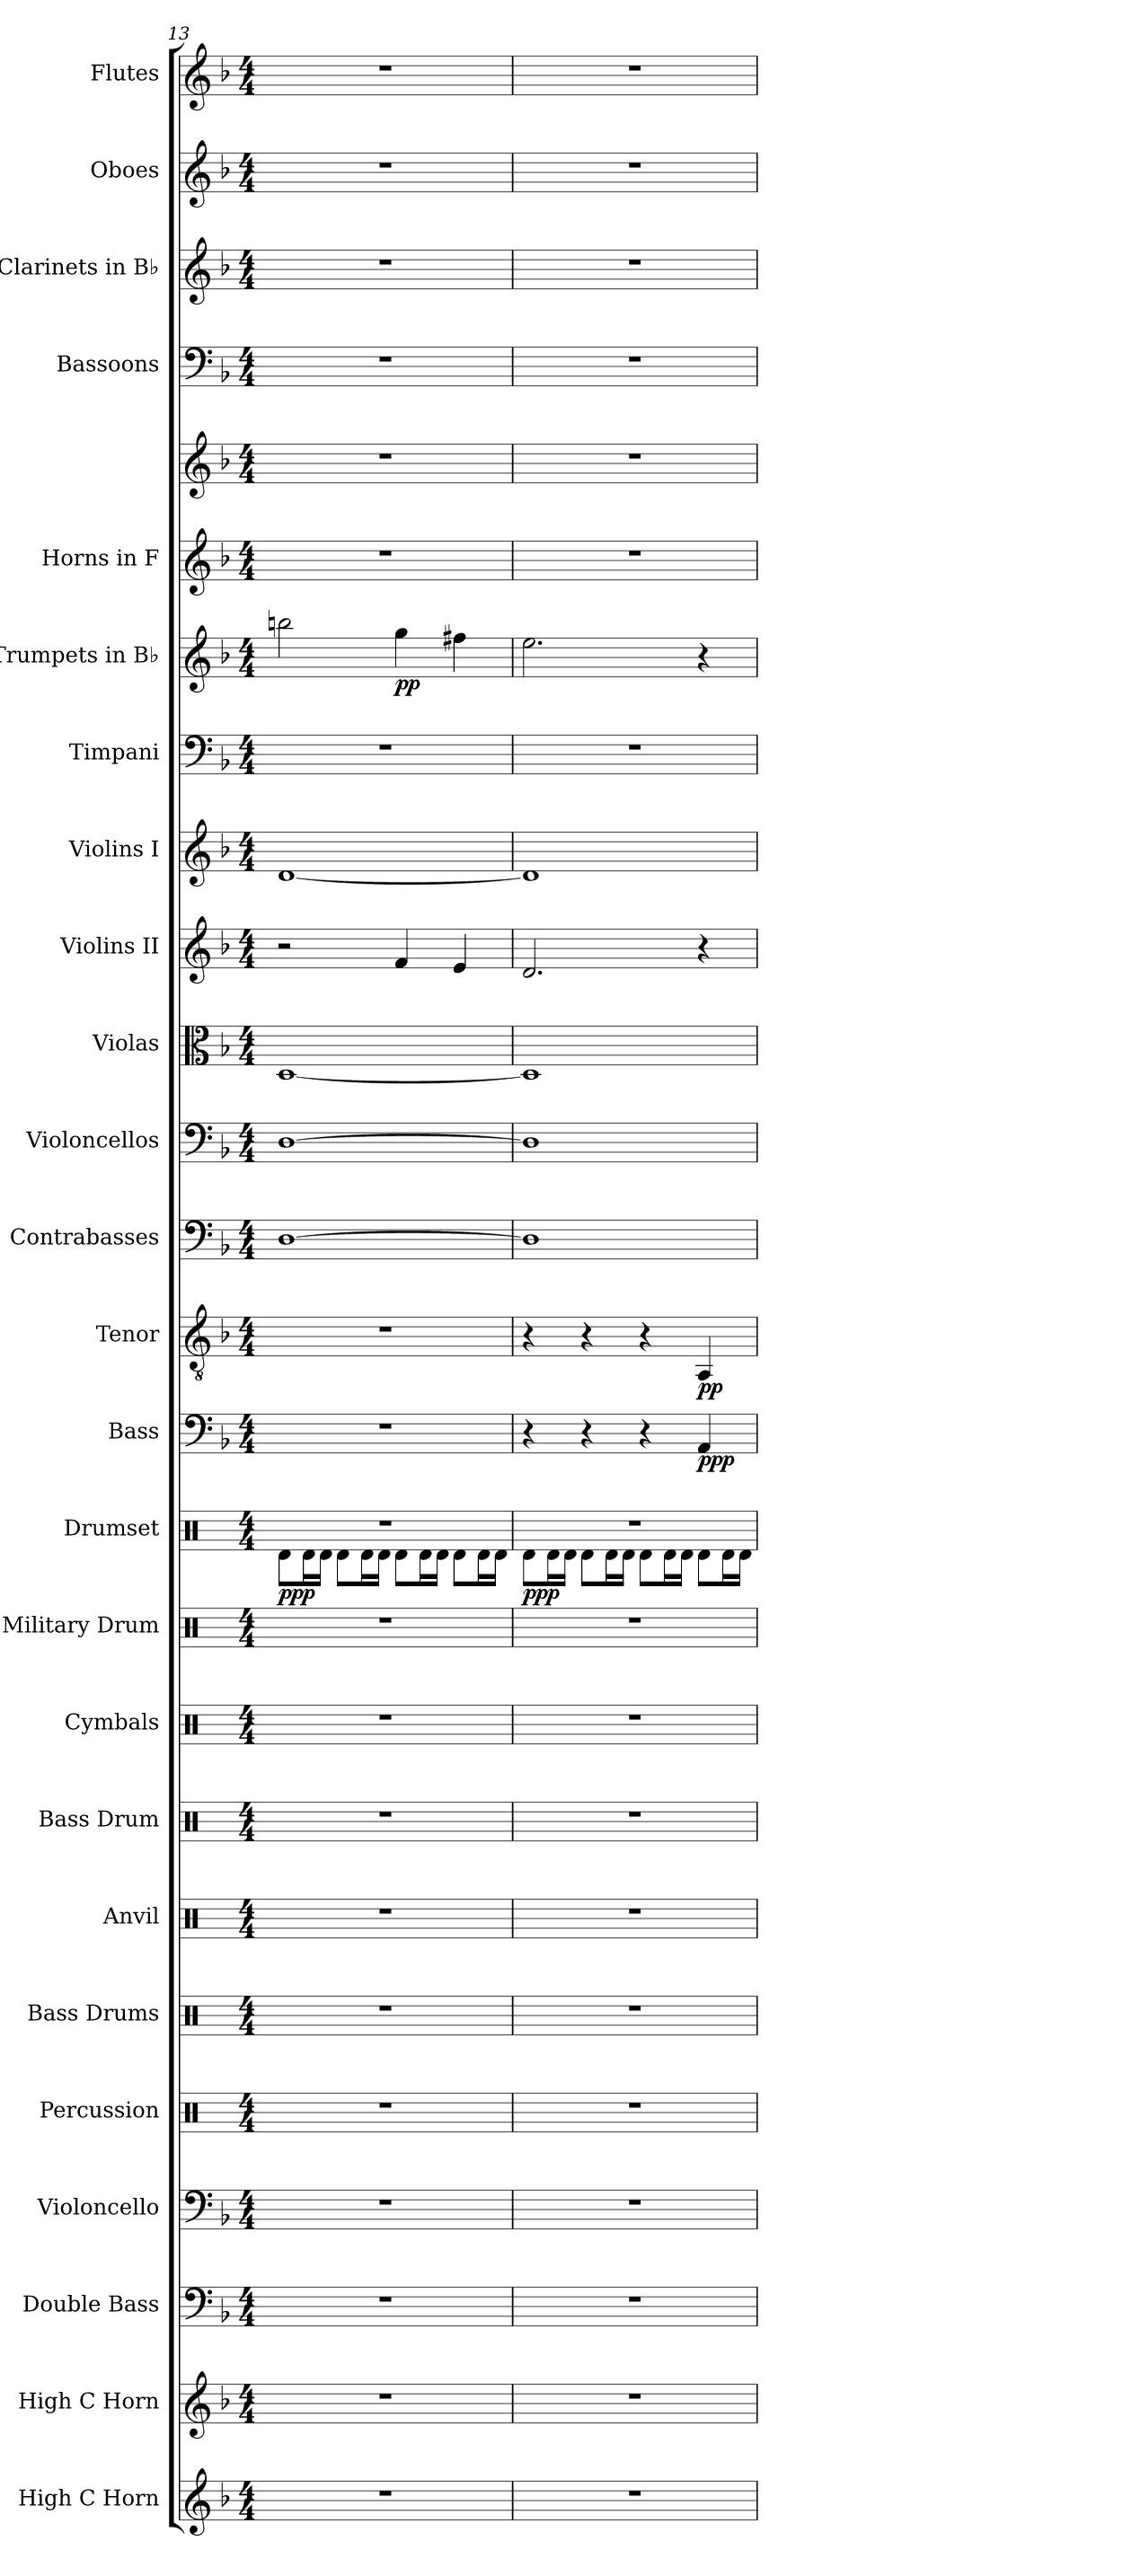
**kern	**kern	**kern	**kern	**kern	**kern	**kern	**kern	**kern	**kern	**kern	**dynam	**kern	**dynam	**kern	**dynam	**kern	**kern	**kern	**kern	**kern	**kern	**kern	**dynam	**kern	**kern	**kern	**kern	**kern	**kern
*part25	*part24	*part23	*part22	*part21	*part20	*part19	*part18	*part17	*part16	*part15	*part15	*part14	*part14	*part13	*part13	*part12	*part11	*part10	*part9	*part8	*part7	*part6	*part6	*part5	*part5	*part4	*part3	*part2	*part1
*staff26	*staff25	*staff24	*staff23	*staff22	*staff21	*staff20	*staff19	*staff18	*staff17	*staff16	*staff16	*staff15	*staff15	*staff14	*staff14	*staff13	*staff12	*staff11	*staff10	*staff9	*staff8	*staff7	*staff7	*staff6	*staff5	*staff4	*staff3	*staff2	*staff1
*I"High C Horn	*I"High C Horn	*I"Double Bass	*I"Violoncello	*I"Percussion	*I"Bass Drums	*I"Anvil	*I"Bass Drum	*I"Cymbals	*I"Military Drum	*I"Drumset	*	*I"Bass	*	*I"Tenor	*	*I"Contrabasses	*I"Violoncellos	*I"Violas	*I"Violins II	*I"Violins I	*I"Timpani	*I"Trumpets in B♭	*	*I"Horns in F	*	*I"Bassoons	*I"Clarinets in B♭	*I"Oboes	*I"Flutes
*I'H. C Hn.	*I'H. C Hn.	*I'Db.	*I'Vc.	*I'Perc.	*I'B.D.	*I'Anv.	*I'B. Dr.	*I'Cym.	*I'Mil. Dr.	*I'Drs.	*	*I'B.	*	*I'T.	*	*I'Cb.	*I'Vc.	*I'Vla.	*I'Vln. II	*I'Vln. I	*I'Timp.	*	*	*	*	*I'Bsn.	*	*I'Ob.	*I'Fl.
!!LO:PB:g=z
*clefG2	*clefG2	*clefF4	*clefF4	*clefX	*clefX	*clefX	*clefX	*clefX	*clefX	*clefX	*	*clefF4	*	*clefGv2	*	*clefF4	*clefF4	*clefC3	*clefG2	*clefG2	*clefF4	*clefG2	*	*clefG2	*clefG2	*clefF4	*clefG2	*clefG2	*clefG2
*ITrd7c12	*ITrd7c12	*ITrd7c12	*	*	*	*	*	*	*	*	*	*	*	*	*	*ITrd7c12	*	*	*	*	*	*ITrd1c2	*	*ITrd4c7	*ITrd4c7	*	*ITrd1c2	*	*
*k[b-]	*k[b-]	*k[b-]	*k[b-]	*k[]	*k[]	*k[]	*k[]	*k[]	*k[]	*k[]	*	*k[b-]	*	*k[b-]	*	*k[b-]	*k[b-]	*k[b-]	*k[b-]	*k[b-]	*k[b-]	*k[b-e-a-]	*	*k[b-e-]	*k[b-e-]	*k[b-]	*k[b-e-a-]	*k[b-]	*k[b-]
*M4/4	*M4/4	*M4/4	*M4/4	*M4/4	*M4/4	*M4/4	*M4/4	*M4/4	*M4/4	*M4/4	*	*M4/4	*	*M4/4	*	*M4/4	*M4/4	*M4/4	*M4/4	*M4/4	*M4/4	*M4/4	*	*M4/4	*M4/4	*M4/4	*M4/4	*M4/4	*M4/4
=13	=13	=13	=13	=13	=13	=13	=13	=13	=13	=13	=13	=13	=13	=13	=13	=13	=13	=13	=13	=13	=13	=13	=13	=13	=13	=13	=13	=13	=13
*	*	*	*	*	*	*	*	*	*	*^	*	*	*	*	*	*	*	*	*	*	*	*	*	*	*	*	*	*	*
!	!	!	!	!	!	!	!	!	!	!	!	!LO:DY:b	!	!	!	!	!	!	!	!	!	!	!	!	!	!	!	!	!	!
1r	1r	1r	1r	1r	1r	1r	1r	1r	1r	1r	8Rd\L	ppp	1r	.	1r	.	[1DD	[1D	[1D	2r	[1d	1r	2aan\	.	1r	1r	1r	1r	1r	1r
.	.	.	.	.	.	.	.	.	.	.	16Rd\L	.	.	.	.	.	.	.	.	.	.	.	.	.	.	.	.	.	.	.
.	.	.	.	.	.	.	.	.	.	.	16Rd\JJ	.	.	.	.	.	.	.	.	.	.	.	.	.	.	.	.	.	.	.
.	.	.	.	.	.	.	.	.	.	.	8Rd\L	.	.	.	.	.	.	.	.	.	.	.	.	.	.	.	.	.	.	.
.	.	.	.	.	.	.	.	.	.	.	16Rd\L	.	.	.	.	.	.	.	.	.	.	.	.	.	.	.	.	.	.	.
.	.	.	.	.	.	.	.	.	.	.	16Rd\JJ	.	.	.	.	.	.	.	.	.	.	.	.	.	.	.	.	.	.	.
!	!	!	!	!	!	!	!	!	!	!	!	!	!	!	!	!	!	!	!	!	!	!	!	!LO:DY:b	!	!	!	!	!	!
.	.	.	.	.	.	.	.	.	.	.	8Rd\L	.	.	.	.	.	.	.	.	4f/	.	.	4ff\	pp	.	.	.	.	.	.
.	.	.	.	.	.	.	.	.	.	.	16Rd\L	.	.	.	.	.	.	.	.	.	.	.	.	.	.	.	.	.	.	.
.	.	.	.	.	.	.	.	.	.	.	16Rd\JJ	.	.	.	.	.	.	.	.	.	.	.	.	.	.	.	.	.	.	.
.	.	.	.	.	.	.	.	.	.	.	8Rd\L	.	.	.	.	.	.	.	.	4e/	.	.	4een\	.	.	.	.	.	.	.
.	.	.	.	.	.	.	.	.	.	.	16Rd\L	.	.	.	.	.	.	.	.	.	.	.	.	.	.	.	.	.	.	.
.	.	.	.	.	.	.	.	.	.	.	16Rd\JJ	.	.	.	.	.	.	.	.	.	.	.	.	.	.	.	.	.	.	.
=14	=14	=14	=14	=14	=14	=14	=14	=14	=14	=14	=14	=14	=14	=14	=14	=14	=14	=14	=14	=14	=14	=14	=14	=14	=14	=14	=14	=14	=14	=14
!	!	!	!	!	!	!	!	!	!	!	!	!LO:DY:b	!	!	!	!	!	!	!	!	!	!	!	!	!	!	!	!	!	!
1r	1r	1r	1r	1r	1r	1r	1r	1r	1r	1r	8Rd\L	ppp	4r	.	4r	.	1DD]	1D]	1D]	2.d/	1d]	1r	2.dd\	.	1r	1r	1r	1r	1r	1r
.	.	.	.	.	.	.	.	.	.	.	16Rd\L	.	.	.	.	.	.	.	.	.	.	.	.	.	.	.	.	.	.	.
.	.	.	.	.	.	.	.	.	.	.	16Rd\JJ	.	.	.	.	.	.	.	.	.	.	.	.	.	.	.	.	.	.	.
.	.	.	.	.	.	.	.	.	.	.	8Rd\L	.	4r	.	4r	.	.	.	.	.	.	.	.	.	.	.	.	.	.	.
.	.	.	.	.	.	.	.	.	.	.	16Rd\L	.	.	.	.	.	.	.	.	.	.	.	.	.	.	.	.	.	.	.
.	.	.	.	.	.	.	.	.	.	.	16Rd\JJ	.	.	.	.	.	.	.	.	.	.	.	.	.	.	.	.	.	.	.
.	.	.	.	.	.	.	.	.	.	.	8Rd\L	.	4r	.	4r	.	.	.	.	.	.	.	.	.	.	.	.	.	.	.
.	.	.	.	.	.	.	.	.	.	.	16Rd\L	.	.	.	.	.	.	.	.	.	.	.	.	.	.	.	.	.	.	.
.	.	.	.	.	.	.	.	.	.	.	16Rd\JJ	.	.	.	.	.	.	.	.	.	.	.	.	.	.	.	.	.	.	.
!	!	!	!	!	!	!	!	!	!	!	!	!	!	!LO:DY:b	!	!LO:DY:b	!	!	!	!	!	!	!	!	!	!	!	!	!	!
.	.	.	.	.	.	.	.	.	.	.	8Rd\L	.	4AA/	ppp	4AA/	pp	.	.	.	4r	.	.	4r	.	.	.	.	.	.	.
.	.	.	.	.	.	.	.	.	.	.	16Rd\L	.	.	.	.	.	.	.	.	.	.	.	.	.	.	.	.	.	.	.
.	.	.	.	.	.	.	.	.	.	.	16Rd\JJ	.	.	.	.	.	.	.	.	.	.	.	.	.	.	.	.	.	.	.
*	*	*	*	*	*	*	*	*	*	*v	*v	*	*	*	*	*	*	*	*	*	*	*	*	*	*	*	*	*	*	*
=	=	=	=	=	=	=	=	=	=	=	=	=	=	=	=	=	=	=	=	=	=	=	=	=	=	=	=	=	=
*-	*-	*-	*-	*-	*-	*-	*-	*-	*-	*-	*-	*-	*-	*-	*-	*-	*-	*-	*-	*-	*-	*-	*-	*-	*-	*-	*-	*-	*-
